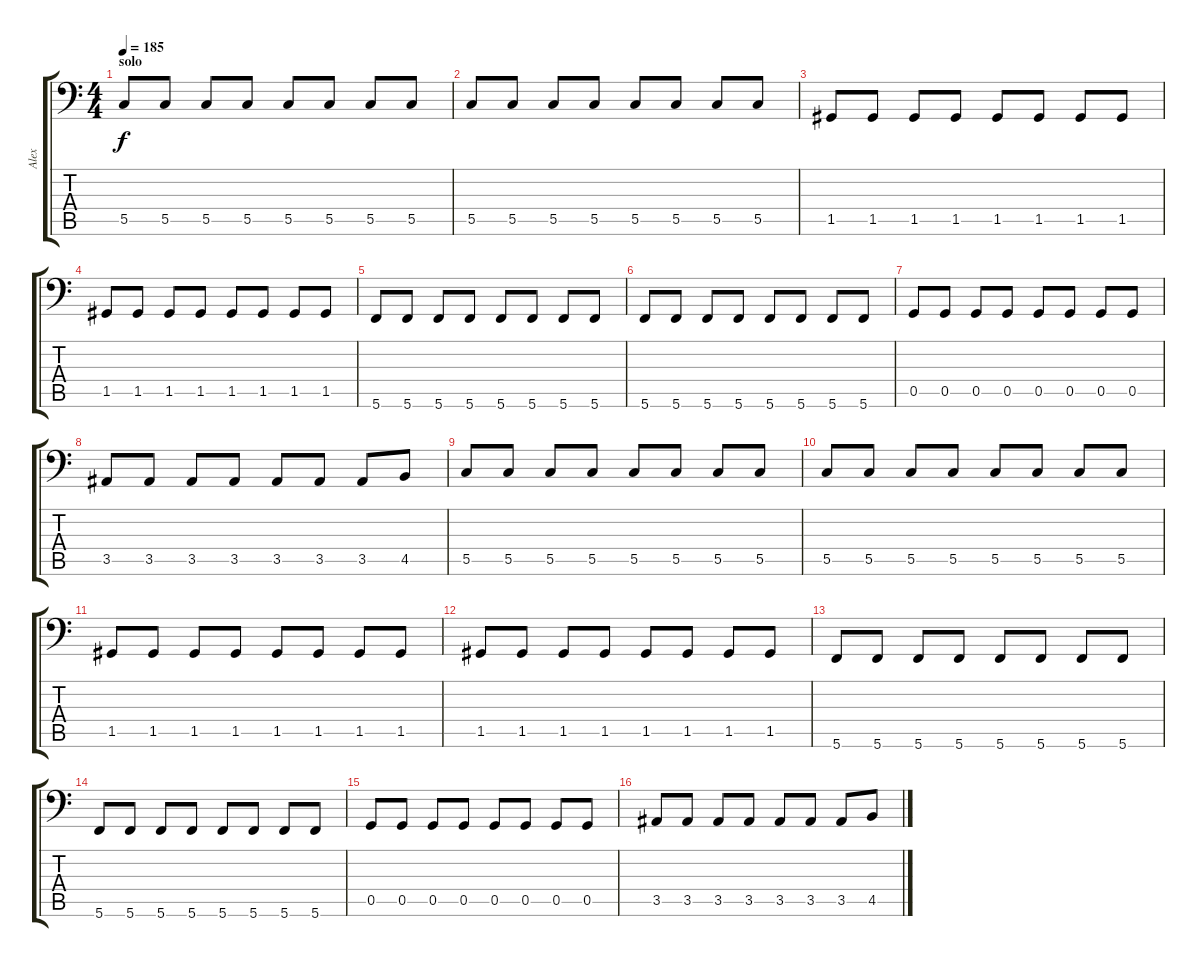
\track ("Alex" "Alex") {instrument slapbass1}
\staff {score tabs}
\tuning (D3 A2 F2 C2 G1 C1) {hide}
\ts (4 4)
\section ("" "solo")
\tempo 185
\clef f4
\ks c
5.5.8{dy f} 5.5.8 5.5.8 5.5.8 5.5.8 5.5.8 5.5.8 5.5.8 |
5.5.8 5.5.8 5.5.8 5.5.8 5.5.8 5.5.8 5.5.8 5.5.8 |
1.5.8 1.5.8 1.5.8 1.5.8 1.5.8 1.5.8 1.5.8 1.5.8 |
1.5.8 1.5.8 1.5.8 1.5.8 1.5.8 1.5.8 1.5.8 1.5.8 |
5.6.8 5.6.8 5.6.8 5.6.8 5.6.8 5.6.8 5.6.8 5.6.8 |
5.6.8 5.6.8 5.6.8 5.6.8 5.6.8 5.6.8 5.6.8 5.6.8 |
0.5.8 0.5.8 0.5.8 0.5.8 0.5.8 0.5.8 0.5.8 0.5.8 |
3.5.8 3.5.8 3.5.8 3.5.8 3.5.8 3.5.8 3.5.8 4.5.8 |
5.5.8 5.5.8 5.5.8 5.5.8 5.5.8 5.5.8 5.5.8 5.5.8 |
5.5.8 5.5.8 5.5.8 5.5.8 5.5.8 5.5.8 5.5.8 5.5.8 |
1.5.8 1.5.8 1.5.8 1.5.8 1.5.8 1.5.8 1.5.8 1.5.8 |
1.5.8 1.5.8 1.5.8 1.5.8 1.5.8 1.5.8 1.5.8 1.5.8 |
5.6.8 5.6.8 5.6.8 5.6.8 5.6.8 5.6.8 5.6.8 5.6.8 |
5.6.8 5.6.8 5.6.8 5.6.8 5.6.8 5.6.8 5.6.8 5.6.8 |
0.5.8 0.5.8 0.5.8 0.5.8 0.5.8 0.5.8 0.5.8 0.5.8 |
3.5.8 3.5.8 3.5.8 3.5.8 3.5.8 3.5.8 3.5.8 4.5.8
